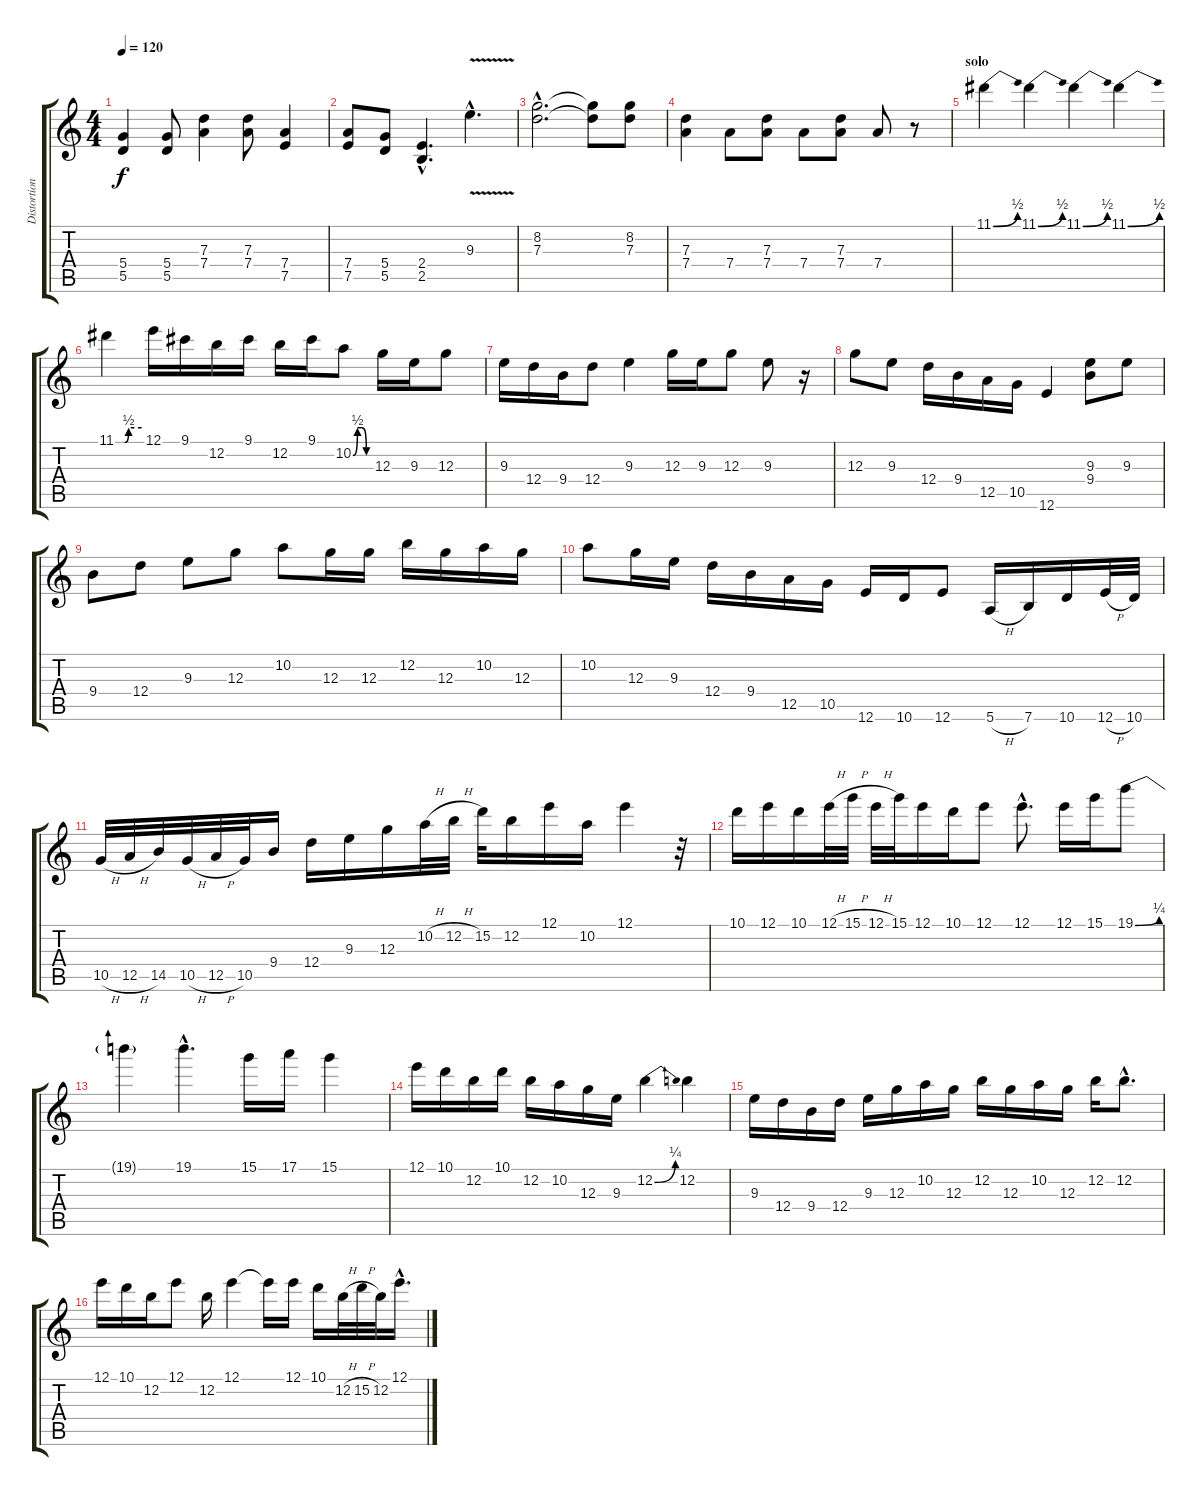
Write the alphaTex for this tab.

\track ("Distortion" "Distortion") {instrument distortionguitar}
\staff {score tabs}
\tuning (E4 B3 G3 D3 A2 E2) {hide}
\ts (4 4)
\tempo 120
\clef g2
\ks c
(5.4 5.5).4{dy f} (5.4 5.5).8 (7.3 7.4).4 (7.3 7.4).8 (7.4 7.5).4 |
(7.4 7.5).8 (5.4 5.5).8 (2.4{hac} 2.5{hac}).4{d} 9.3{v hac}.4{d} |
(8.2{hac} 7.3{hac}).2{d} (8.2{t} 7.3{t}).8 (8.2 7.3).8 |
(7.3 7.4).4 7.4.8 (7.3 7.4).8 7.4.8 (7.3 7.4).8 7.4.8 r.8 |
\section ("" "solo")
11.1{be (bend 0 0 60 2)}.4{volume 16} 11.1{be (bend 0 0 60 2)}.4 11.1{be (bend 0 0 60 2)}.4 11.1{be (bend 0 0 60 2)}.4 |
11.1{be (custom 0 0 21 0 30 2 60 2)}.4 12.1.16 9.1.16 12.2.16 9.1.16 12.2.16 9.1.16 10.2{be (custom 0 0 15 2 30 2 45 0 60 0)}.8 12.3.16 9.3.16 12.3.8 |
9.3.16 12.4.16 9.4.16 12.4.8 9.3.4 12.3.16 9.3.16 12.3.8 9.3.8 r.16 |
12.3.8 9.3.8 12.4.16 9.4.16 12.5.16 10.5.16 12.6.4 (9.3 9.4).8 9.3.8 |
9.4.8 12.4.8 9.3.8 12.3.8 10.2.8 12.3.16 12.3.16 12.2.16 12.3.16 10.2.16 12.3.16 |
10.2.8 12.3.16 9.3.16 12.4.16 9.4.16 12.5.16 10.5.16 12.6.16 10.6.16 12.6.8 5.6{h}.16 7.6.16 10.6.16 12.6{h}.32 10.6.32 |
10.5{h}.32 12.5{h}.32 14.5.32 10.5{h}.32 12.5{h}.32 10.5.32 9.4.16 12.4.16 9.3.16 12.3.16 10.2{h}.32 12.2{h}.32 15.2.32 12.2.16 12.1.16 10.2.16 12.1.4 r.32 |
10.1.16 12.1.16 10.1.16 12.1{h}.32 15.1{h}.32 12.1{h}.32 15.1.32 12.1.16 10.1.16 12.1.8 12.1{hac}.8{d} 12.1.16 15.1.16 19.1{be (bend 0 0 60 1)}.8 |
19.1{t}.4 19.1{hac}.4{d} 15.1.16 17.1.16 15.1.4 |
12.1.16 10.1.16 12.2.16 10.1.16 12.2.16 10.2.16 12.3.16 9.3.16 12.2{be (bend 0 0 60 1)}.4 12.2.4 |
9.3.16 12.4.16 9.4.16 12.4.16 9.3.16 12.3.16 10.2.16 12.3.16 12.2.16 12.3.16 10.2.16 12.3.16 12.2.16 12.2{hac}.8{d} |
12.1.16 10.1.16 12.2.16 12.1.8 12.2.16 12.1.4 12.1{t}.16 12.1.16 10.1.16 12.2{h}.32 15.2{h}.32 12.2.32 12.1{hac}.16{d}
